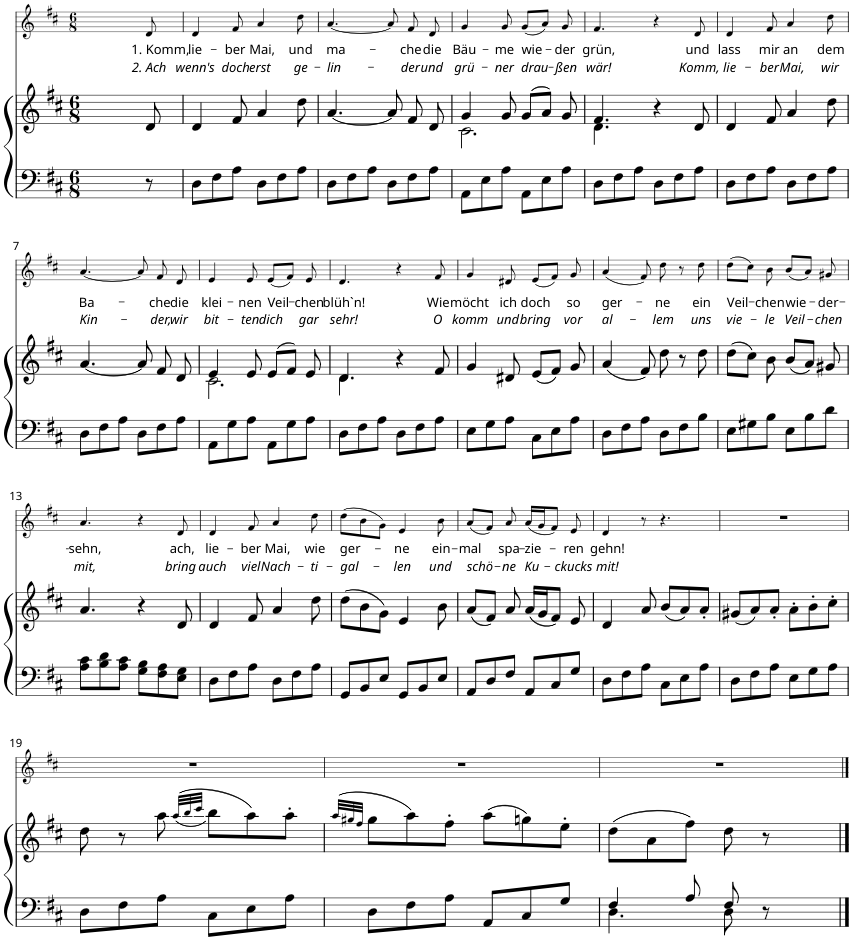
**kern	**kern	**kern	**text	**text
*part2	*part2	*part1	*part1	*part1
*staff3	*staff2	*staff1	*staff1	*staff1
*I"Piano	*	*I"Voice	*	*
*I'Pno	*	*	*	*
*	*	*stria5	*	*
*clefF4	*clefG2	*clefG2	*	*
*k[f#c#]	*k[f#c#]	*k[f#c#]	*	*
*D:	*D:	*D:	*	*
*M6/8	*M6/8	*M6/8	*	*
=1	=1	=1	=1	=1
2ryy	2ryy	2ryy	.	.
8ryy	8ryy	8ryy	.	.
!	!	!	!LO:LY:b	!LO:LY:b
8r	8d/	8d/	1. Komm,	2. Ach
=2	=2	=2	=2	=2
!	!	!	!LO:LY:b	!LO:LY:b
8D\L	4d/	4d/	lie-	wenn's
8F#\	.	.	.	.
!	!	!	!LO:LY:b	!LO:LY:b
8A\J	8f#/	8f#/	-ber	doch
!	!	!	!LO:LY:b	!LO:LY:b
8D\L	4a/	4a/	Mai,	erst
8F#\	.	.	.	.
!	!	!	!LO:LY:b	!LO:LY:b
8A\J	8dd\	8dd\	und	ge-
=3	=3	=3	=3	=3
!	!	!	!LO:LY:b	!LO:LY:b
8D\L	[4.a/	[4.a/	ma-	-lin-
8F#\	.	.	.	.
8A\J	.	.	.	.
8D\L	8a/]	8a/]	.	.
!	!	!	!LO:LY:b	!LO:LY:b
8F#\	8f#/	8f#/	-che	-der
!	!	!	!LO:LY:b	!LO:LY:b
8A\J	8d/	8d/	die	und
=4	=4	=4	=4	=4
*	*^	*	*	*
!	!	!	!	!LO:LY:b	!LO:LY:b
8AA\L	4g/	2.c#\	4g/	Bäu-	grü-
8E\	.	.	.	.	.
!	!	!	!	!LO:LY:b	!LO:LY:b
8A\J	8g/	.	8g/	-me	-ner
!	!	!	!	!LO:LY:b	!LO:LY:b
8AA\L	(8g/L	.	(8g/L	wie-	drau-
8E\	8a/J)	.	8a/J)	.	.
!	!	!	!	!LO:LY:b	!LO:LY:b
8A\J	8g/	.	8g/	-der	-ßen
=5	=5	=5	=5	=5	=5
!	!	!	!	!LO:LY:b	!LO:LY:b
8D\L	4.f#/	4.d\	4.f#/	grün,	wär!
8F#\	.	.	.	.	.
8A\J	.	.	.	.	.
8D\L	4r	4.ryy	4r	.	.
8F#\	.	.	.	.	.
!	!	!	!	!LO:LY:b	!LO:LY:b
8A\J	8d/	.	8d/	und	Komm,
*	*v	*v	*	*	*
=6	=6	=6	=6	=6
!	!	!	!LO:LY:b	!LO:LY:b
8D\L	4d/	4d/	lass	lie-
8F#\	.	.	.	.
!	!	!	!LO:LY:b	!LO:LY:b
8A\J	8f#/	8f#/	mir	-ber
!	!	!	!LO:LY:b	!LO:LY:b
8D\L	4a/	4a/	an	Mai,
8F#\	.	.	.	.
!	!	!	!LO:LY:b	!LO:LY:b
8A\J	8dd\	8dd\	dem	wir
!!LO:LB:g=z
=7	=7	=7	=7	=7
!	!	!	!LO:LY:b	!LO:LY:b
8D\L	[4.a/	[4.a/	Ba-	Kin-
8F#\	.	.	.	.
8A\J	.	.	.	.
8D\L	8a/]	8a/]	.	.
!	!	!	!LO:LY:b	!LO:LY:b
8F#\	8f#/	8f#/	-che	-der,
!	!	!	!LO:LY:b	!LO:LY:b
8A\J	8d/	8d/	die	wir
=8	=8	=8	=8	=8
*	*^	*	*	*
!	!	!	!	!LO:LY:b	!LO:LY:b
8AA\L	4e/	2.c#\	4e/	klei-	bit-
8G\	.	.	.	.	.
!	!	!	!	!LO:LY:b	!LO:LY:b
8A\J	8e/	.	8e/	-nen	-ten
!	!	!	!	!LO:LY:b	!LO:LY:b
8AA\L	(8e/L	.	(8e/L	Veil-	dich
8G\	8f#/J)	.	8f#/J)	.	.
!	!	!	!	!LO:LY:b	!LO:LY:b
8A\J	8e/	.	8e/	-chen	gar
=9	=9	=9	=9	=9	=9
!	!	!	!	!LO:LY:b	!LO:LY:b
8D\L	4.d/	4.d\	4.d/	blüh`n!	sehr!
8F#\	.	.	.	.	.
8A\J	.	.	.	.	.
8D\L	4r	4.ryy	4r	.	.
8F#\	.	.	.	.	.
!	!	!	!	!LO:LY:b	!LO:LY:b
8A\J	8f#/	.	8f#/	Wie	O
*	*v	*v	*	*	*
=10	=10	=10	=10	=10
!	!	!	!LO:LY:b	!LO:LY:b
8E\L	4g/	4g/	möcht	komm
8G\	.	.	.	.
!	!	!	!LO:LY:b	!LO:LY:b
8A\J	8d#X/	8d#X/	ich	und
!	!	!	!LO:LY:b	!LO:LY:b
8C#\L	(8e/L	(8e/L	doch	bring
8E\	8f#/J)	8f#/J)	.	.
!	!	!	!LO:LY:b	!LO:LY:b
8A\J	8g/	8g/	so	vor
=11	=11	=11	=11	=11
!	!	!	!LO:LY:b	!LO:LY:b
8D\L	(4a/	(4a/	ger-	al-
8F#\	.	.	.	.
8A\J	8f#/)	8f#/)	.	.
!	!	!	!LO:LY:b	!LO:LY:b
8D\L	8dd\	8dd\	-ne	-lem
8F#\	8r	8r	.	.
!	!	!	!LO:LY:b	!LO:LY:b
8B\J	8dd\	8dd\	ein	uns
=12	=12	=12	=12	=12
!	!	!	!LO:LY:b	!LO:LY:b
8E\L	(8dd\L	(8dd\L	Veil-	vie-
8G#X\	8cc#\J)	8cc#\J)	.	.
!	!	!	!LO:LY:b	!LO:LY:b
8B\J	8b\	8b\	-chen	-le
!	!	!	!LO:LY:b	!LO:LY:b
8E\L	(8b/L	(8b/L	wie-	Veil-
8B\	8a/J)	8a/J)	.	.
!	!	!	!LO:LY:b	!LO:LY:b
8d\J	8g#X/	8g#X/	-der-	-chen
!!LO:LB:g=z
=13	=13	=13	=13	=13
!	!	!	!LO:LY:b	!LO:LY:b
8A\ 8c#\L	4.a/	4.a/	-sehn,	mit,
8B\ 8d\	.	.	.	.
8A\ 8c#\J	.	.	.	.
8G\ 8B\L	4r	4r	.	.
8F#\ 8A\	.	.	.	.
!	!	!	!LO:LY:b	!LO:LY:b
8E\ 8G\J	8d/	8d/	ach,	bring
=14	=14	=14	=14	=14
!	!	!	!LO:LY:b	!LO:LY:b
8D\L	4d/	4d/	lie-	auch
8F#\	.	.	.	.
!	!	!	!LO:LY:b	!LO:LY:b
8A\J	8f#/	8f#/	-ber	viel
!	!	!	!LO:LY:b	!LO:LY:b
8D\L	4a/	4a/	Mai,	Nach-
8F#\	.	.	.	.
!	!	!	!LO:LY:b	!LO:LY:b
8A\J	8dd\	8dd\	wie	-ti-
=15	=15	=15	=15	=15
!	!	!	!LO:LY:b	!LO:LY:b
8GG/L	(8dd\L	(8dd\L	ger-	-gal-
8BB/	8b\	8b\	.	.
8E/J	8g\J)	8g\J)	.	.
!	!	!	!LO:LY:b	!LO:LY:b
8GG/L	4e/	4e/	-ne	-len
8BB/	.	.	.	.
!	!	!	!LO:LY:b	!LO:LY:b
8E/J	8b\	8b\	ein-	und
=16	=16	=16	=16	=16
!	!	!	!LO:LY:b	!LO:LY:b
8AA/L	(8a/L	(8a/L	-mal	schö-
8D/	8f#/J)	8f#/J)	.	.
!	!	!	!LO:LY:b	!LO:LY:b
8F#/J	8a/	8a/	spa-	-ne
!	!	!	!LO:LY:b	!LO:LY:b
8AA/L	(16a/LL	(16a/LL	-zie-	Ku-
.	16g/J	16g/J	.	.
8C#/	8f#/J)	8f#/J)	.	.
!	!	!	!LO:LY:b	!LO:LY:b
8G/J	8e/	8e/	-ren	-ckucks
=17	=17	=17	=17	=17
!	!	!	!LO:LY:b	!LO:LY:b
8D\L	4d/	4d/	gehn!	mit!
8F#\	.	.	.	.
8A\J	8a/	8r	.	.
8C#\L	(8b/L	4.r	.	.
8E\	8a/)	.	.	.
8A\J	8a'/J	.	.	.
=18	=18	=18	=18	=18
8D\L	(8g#X/L	2.r	.	.
8F#\	8a/)	.	.	.
8A\J	8a'/J	.	.	.
8E\L	8a'\L	.	.	.
8G\	8b'\	.	.	.
8A\J	8cc#'\J	.	.	.
!!LO:LB:g=z
=19	=19	=19	=19	=19
8D\L	8dd\	2.r	.	.
8F#\	8r	.	.	.
8A\J	8aa\	.	.	.
.	((32qaa/LLL	.	.	.
.	32qbb/	.	.	.
.	32qccc#/JJJ	.	.	.
8C#\L	8bb\L)	.	.	.
8E\	8aa\)	.	.	.
8A\J	8aa'\J	.	.	.
=20	=20	=20	=20	=20
.	(32qaa/LLL	.	.	.
.	32qgg#X/	.	.	.
.	32qff#/JJJ	.	.	.
8D\L	8gg#\L	2.r	.	.
8F#\	8aa\)	.	.	.
8A\J	8ff#'\J	.	.	.
8AA/L	(8aa\L	.	.	.
8C#/	8ggn\)	.	.	.
8G/J	8ee'\J	.	.	.
=21	=21	=21	=21	=21
*^	*	*	*	*
4F#/	4.D\	(8dd\L	2.r	.	.
.	.	8a\	.	.	.
8A/	.	8ff#\J)	.	.	.
8F#/	8D\	8dd\	.	.	.
8r	4ryy	8r	.	.	.
8ryy	.	8ryy	.	.	.
*v	*v	*	*	*	*
==	==	==	==	==
*-	*-	*-	*-	*-
